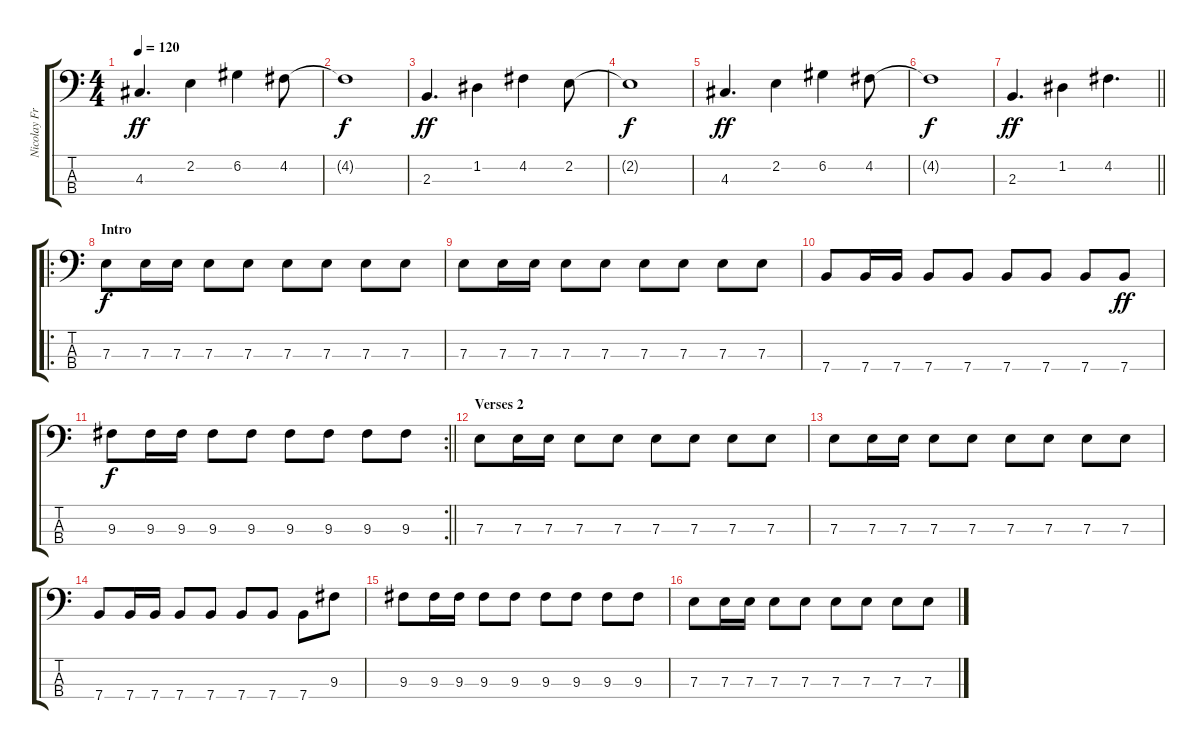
\track ("Nicolay Fraiture - Bass" "Nicolay Fr") {instrument electricbasspick}
\staff {score tabs}
\tuning (G2 D2 A1 E1) {hide}
\ts (4 4)
\tempo 120
\clef f4
\ks c
4.3.4{d dy ff} 2.2.4 6.2.4 4.2.8 |
4.2{t}.1{dy f} |
2.3.4{d dy ff} 1.2.4 4.2.4 2.2.8 |
2.2{t}.1{dy f} |
4.3.4{d dy ff} 2.2.4 6.2.4 4.2.8 |
4.2{t}.1{dy f} |
\barLineRight lightlight
2.3.4{d dy ff} 1.2.4 4.2.4{d} |
\ro
\section ("" "Intro")
7.3.8{dy f} 7.3.16 7.3.16 7.3.8 7.3.8 7.3.8 7.3.8 7.3.8 7.3.8 |
7.3.8 7.3.16 7.3.16 7.3.8 7.3.8 7.3.8 7.3.8 7.3.8 7.3.8 |
7.4.8 7.4.16 7.4.16 7.4.8 7.4.8 7.4.8 7.4.8 7.4.8 7.4.8{dy ff} |
\rc 2
\barLineRight lightlight
9.3.8{dy f} 9.3.16 9.3.16 9.3.8 9.3.8 9.3.8 9.3.8 9.3.8 9.3.8 |
\section ("" "Verses 2")
7.3.8 7.3.16 7.3.16 7.3.8 7.3.8 7.3.8 7.3.8 7.3.8 7.3.8 |
7.3.8 7.3.16 7.3.16 7.3.8 7.3.8 7.3.8 7.3.8 7.3.8 7.3.8 |
7.4.8 7.4.16 7.4.16 7.4.8 7.4.8 7.4.8 7.4.8 7.4.8 9.3.8 |
9.3.8 9.3.16 9.3.16 9.3.8 9.3.8 9.3.8 9.3.8 9.3.8 9.3.8 |
7.3.8 7.3.16 7.3.16 7.3.8 7.3.8 7.3.8 7.3.8 7.3.8 7.3.8
